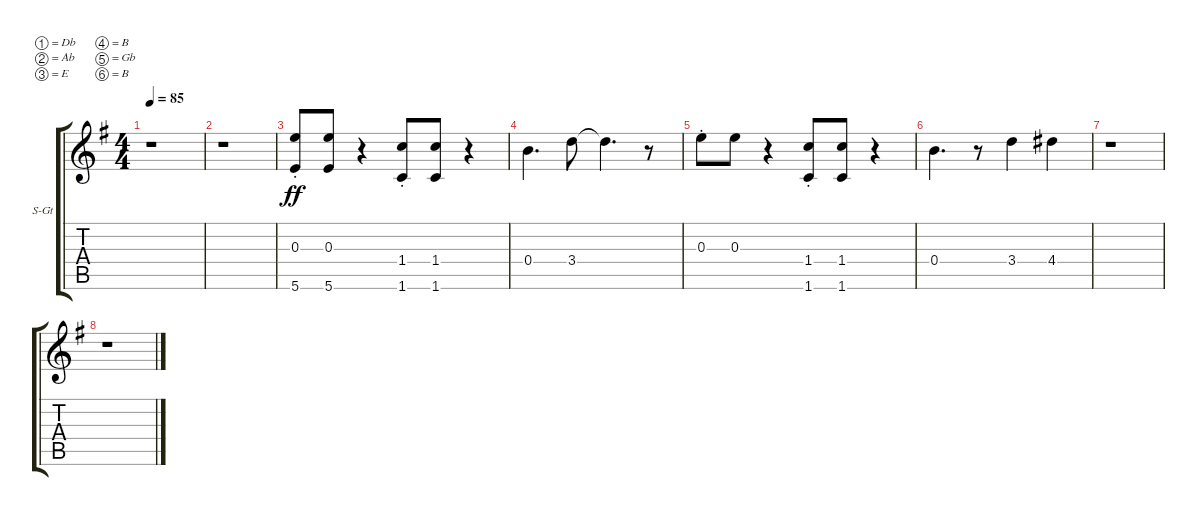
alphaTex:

\bracketExtendMode groupsimilarinstruments
\firstSystemTrackNameOrientation horizontal
\otherSystemsTrackNameOrientation horizontal
\track ("Strings 2" "S-Gt") {instrument stringensemble1}
\staff {score tabs}
\tuning (Db5 Ab4 E4 B3 Gb3 B2)
\displaytranspose 12
\ts (4 4)
\tempo 85
\clef g2
\ks eminor
r.1{dy ff} |
r.1 |
(0.3{st} 5.6{st}).8 (0.3 5.6).8 r.4 (1.4{st} 1.6{st}).8 (1.4 1.6).8 r.4 |
0.4.4{d} 3.4.8 3.4{t}.4{d} r.8 |
0.3{st}.8 0.3.8 r.4 (1.4{st} 1.6{st}).8 (1.4 1.6).8 r.4 |
0.4.4{d} r.8 3.4.4 4.4.4 |
r.1 |
r.1
